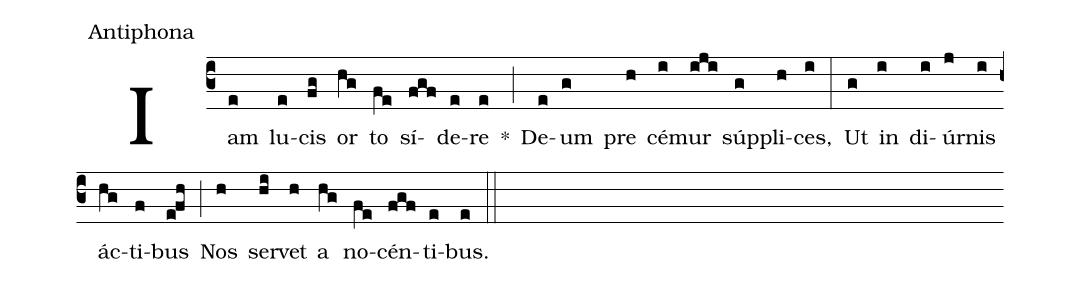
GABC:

office-part: Antiphona;
%%
Iam(c3e) lu(e)cis(fg) or(hg) to(fe) sí(fgf)de(e)re(e) *(;) De(e)um(g) pre(h) cé(i)mur(iji) súp(g)pli(h)ces,(i) (:) Ut(g) in(i) di(i)úr(j)nis(i) ác(hg)ti(f)bus(efh) (;) Nos(h) ser(hi)vet(h) a(hg) no(fe)cén(fgf)ti(e)bus.(e) (::)
